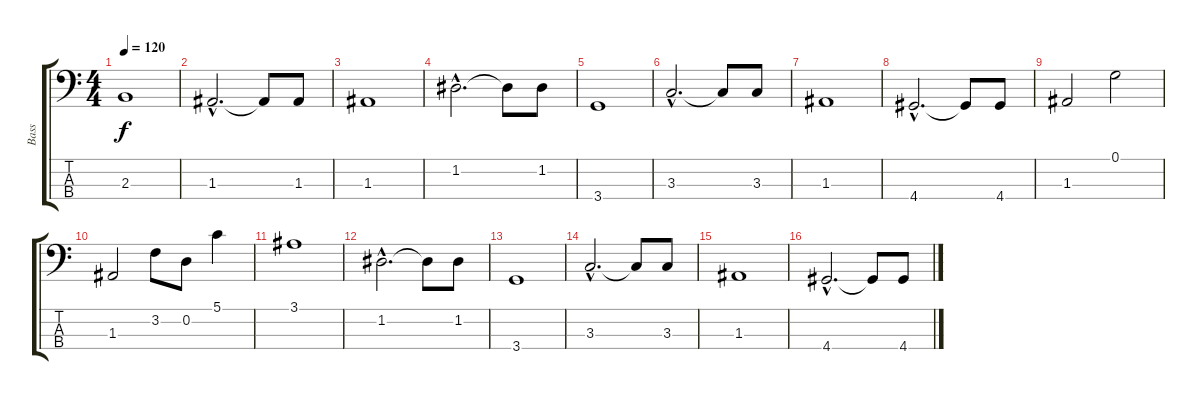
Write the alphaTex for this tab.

\track ("Bass" "Bass") {instrument electricbassfinger}
\staff {score tabs}
\tuning (G2 D2 A1 E1) {hide}
\ts (4 4)
\tempo 120
\clef f4
\ks c
2.3.1{dy f} |
1.3{hac}.2{d} 1.3{t}.8 1.3.8 |
1.3.1 |
1.2{hac}.2{d} 1.2{t}.8 1.2.8 |
3.4.1 |
3.3{hac}.2{d} 3.3{t}.8 3.3.8 |
1.3.1 |
4.4{hac}.2{d} 4.4{t}.8 4.4.8 |
1.3.2 0.1.2 |
1.3.2 3.2.8 0.2.8 5.1.4 |
3.1.1 |
1.2{hac}.2{d} 1.2{t}.8 1.2.8 |
3.4.1 |
3.3{hac}.2{d} 3.3{t}.8 3.3.8 |
1.3.1 |
4.4{hac}.2{d} 4.4{t}.8 4.4.8
